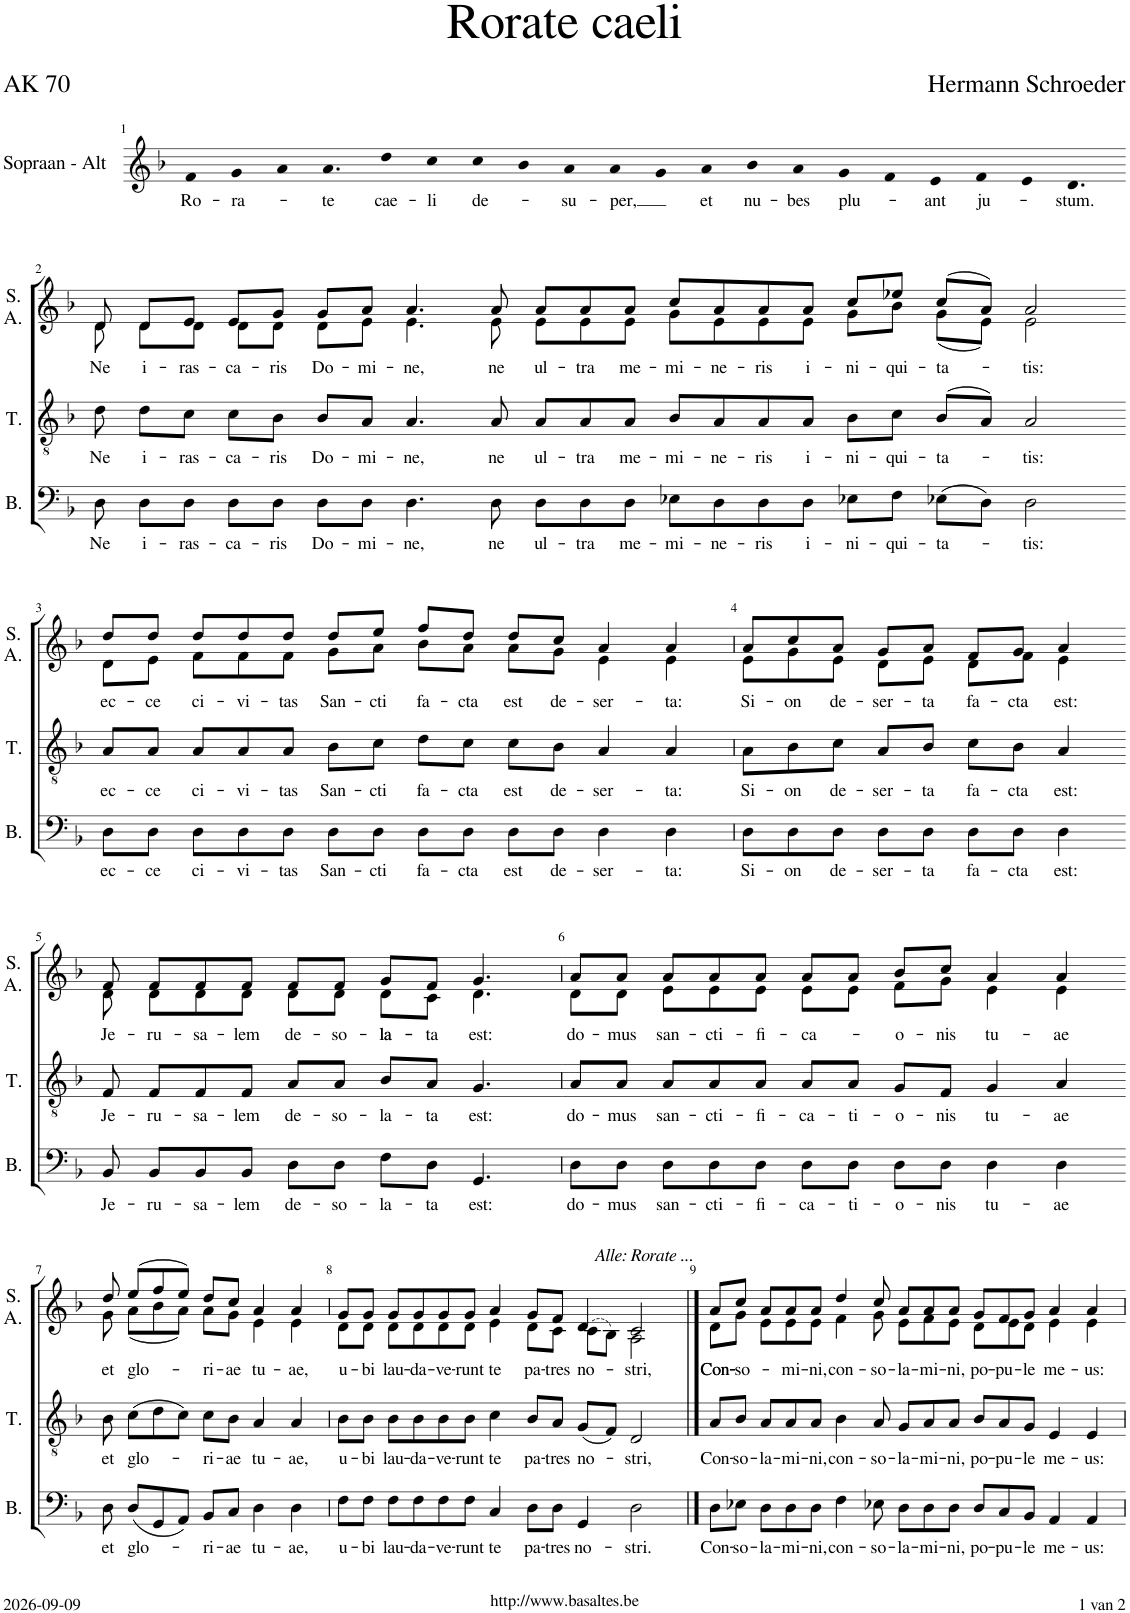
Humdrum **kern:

**kern	**text	**kern	**text	**kern	**text
*part3	*part3	*part2	*part2	*part1	*part1
*staff3	*staff3	*staff2	*staff2	*staff1	*staff1
*I"Bass	*	*I"Tenor	*	*I"Sopraan - Alt	*
*I'B.	*	*I'T.	*	*I'S.  A.	*
*stria5	*	*stria5	*	*	*
*clefF4	*	*clefGv2	*	*clefG2	*
*k[b-]	*	*k[b-]	*	*k[b-]	*
*M21/4	*	*M21/4	*	*M21/4	*
=1	=1	=1	=1	=1	=1
!	!	!	!	!	!LO:LY:b
4%21r	.	4%21r	.	4f	Ro-
!	!	!	!	!	!LO:LY:b
.	.	.	.	4g	-ra-
.	.	.	.	4a	.
!	!	!	!	!	!LO:LY:b
.	.	.	.	4.a	-te
!	!	!	!	!	!LO:LY:b
.	.	.	.	4dd	cae-
!	!	!	!	!	!LO:LY:b
.	.	.	.	4cc	-li
!	!	!	!	!	!LO:LY:b
.	.	.	.	4cc	de-
.	.	.	.	4b-	.
!	!	!	!	!	!LO:LY:b
.	.	.	.	4a	-su-
!	!	!	!	!	!LO:LY:b
.	.	.	.	4a	-per,
.	.	.	.	4g;<	.
!	!	!	!	!	!LO:LY:b
.	.	.	.	4a	et
!	!	!	!	!	!LO:LY:b
.	.	.	.	4b-	nu-
!	!	!	!	!	!LO:LY:b
.	.	.	.	4a	-bes
!	!	!	!	!	!LO:LY:b
.	.	.	.	4g	plu-
.	.	.	.	4f	.
!	!	!	!	!	!LO:LY:b
.	.	.	.	4e	-ant
!	!	!	!	!	!LO:LY:b
.	.	.	.	4f	ju-
.	.	.	.	4e	.
!	!	!	!	!	!LO:LY:b
.	.	.	.	4.d;<	-stum.
!!LO:LB:g=z
=2-	=2-	=2-	=2-	=2-	=2-
*M13/4	*	*M13/4	*	*M13/4	*
!	!LO:LY:b	!	!LO:LY:b	!	!LO:LY:b
*	*	*	*	*^	*
8D\	Ne	8d\	Ne	8d/	8d\	Ne
!	!LO:LY:b	!	!LO:LY:b	!	!	!LO:LY:b
8D\L	i-	8d\L	i-	8d/L	8d\L	i-
!	!LO:LY:b	!	!LO:LY:b	!	!	!LO:LY:b
8D\J	-ras-	8c\J	-ras-	8e/J	8d\J	-ras-
!	!LO:LY:b	!	!LO:LY:b	!	!	!LO:LY:b
8D\L	-ca-	8c\L	-ca-	8e/L	8d\L	-ca-
!	!LO:LY:b	!	!LO:LY:b	!	!	!LO:LY:b
8D\J	-ris	8B-\J	-ris	8g/J	8d\J	-ris
!	!LO:LY:b	!	!LO:LY:b	!	!	!LO:LY:b
8D\L	Do-	8B-/L	Do-	8g/L	8d\L	Do-
!	!LO:LY:b	!	!LO:LY:b	!	!	!LO:LY:b
8D\J	-mi-	8A/J	-mi-	8a/J	8e\J	-mi-
!	!LO:LY:b	!	!LO:LY:b	!	!	!LO:LY:b
4.D\	-ne,	4.A/	-ne,	4.a/	4.e\	-ne,
!	!LO:LY:b	!	!LO:LY:b	!	!	!LO:LY:b
8D\	ne	8A/	ne	8a/	8e\	ne
!	!LO:LY:b	!	!LO:LY:b	!	!	!LO:LY:b
8D\L	ul-	8A/L	ul-	8a/L	8e\L	ul-
!	!LO:LY:b	!	!LO:LY:b	!	!	!LO:LY:b
8D\	-tra	8A/	-tra	8a/	8e\	-tra
!	!LO:LY:b	!	!LO:LY:b	!	!	!LO:LY:b
8D\J	me-	8A/J	me-	8a/J	8e\J	me-
!	!LO:LY:b	!	!LO:LY:b	!	!	!LO:LY:b
8E-X\L	-mi-	8B-/L	-mi-	8cc/L	8g\L	-mi-
!	!LO:LY:b	!	!LO:LY:b	!	!	!LO:LY:b
8D\	-ne-	8A/	-ne-	8a/	8e\	-ne-
!	!LO:LY:b	!	!LO:LY:b	!	!	!LO:LY:b
8D\	-ris	8A/	-ris	8a/	8e\	-ris
!	!LO:LY:b	!	!LO:LY:b	!	!	!LO:LY:b
8D\J	i-	8A/J	i-	8a/J	8e\J	i-
!	!LO:LY:b	!	!LO:LY:b	!	!	!LO:LY:b
8E-X\L	-ni-	8B-\L	-ni-	8cc/L	8g\L	-ni-
!	!LO:LY:b	!	!LO:LY:b	!	!	!LO:LY:b
8F\J	-qui-	8c\J	-qui-	8ee-X/J	8b-\J	-qui-
!	!LO:LY:b	!	!LO:LY:b	!	!	!LO:LY:b
(>8E-X\L	-ta-	(>8B-/L	-ta-	(>8cc/L	(<8g\L	-ta-
8D\J)	.	8A/J)	.	8a/J)	8e\J)	.
!	!LO:LY:b	!	!LO:LY:b	!	!	!LO:LY:b
2D\	-tis:	2A/	-tis:	2a/	2e\	-tis:
!!LO:LB:g=z	!!
=3-	=3-	=3-	=3-	=3-	=3-	=3-
*M15/8	*	*M15/8	*	*M15/8	*	*
!	!LO:LY:b	!	!LO:LY:b	!	!	!LO:LY:b
8D\L	ec-	8A/L	ec-	8dd/L	8d\L	ec-
!	!LO:LY:b	!	!LO:LY:b	!	!	!LO:LY:b
8D\J	-ce	8A/J	-ce	8dd/J	8e\J	-ce
!	!LO:LY:b	!	!LO:LY:b	!	!	!LO:LY:b
8D\L	ci-	8A/L	ci-	8dd/L	8f\L	ci-
!	!LO:LY:b	!	!LO:LY:b	!	!	!LO:LY:b
8D\	-vi-	8A/	-vi-	8dd/	8f\	-vi-
!	!LO:LY:b	!	!LO:LY:b	!	!	!LO:LY:b
8D\J	-tas	8A/J	-tas	8dd/J	8f\J	-tas
!	!LO:LY:b	!	!LO:LY:b	!	!	!LO:LY:b
8D\L	San-	8B-\L	San-	8dd/L	8g\L	San-
!	!LO:LY:b	!	!LO:LY:b	!	!	!LO:LY:b
8D\J	-cti	8c\J	-cti	8ee/J	8a\J	-cti
!	!LO:LY:b	!	!LO:LY:b	!	!	!LO:LY:b
8D\L	fa-	8d\L	fa-	8ff/L	8b-\L	fa-
!	!LO:LY:b	!	!LO:LY:b	!	!	!LO:LY:b
8D\J	-cta	8c\J	-cta	8dd/J	8a\J	-cta
!	!LO:LY:b	!	!LO:LY:b	!	!	!LO:LY:b
8D\L	est	8c\L	est	8dd/L	8a\L	est
!	!LO:LY:b	!	!LO:LY:b	!	!	!LO:LY:b
8D\J	de-	8B-\J	de-	8cc/J	8g\J	de-
!	!LO:LY:b	!	!LO:LY:b	!	!	!LO:LY:b
4D\	-ser-	4A/	-ser-	4a/	4e\	-ser-
!	!LO:LY:b	!	!LO:LY:b	!	!	!LO:LY:b
4D\	-ta:	4A/	-ta:	4a/	4e\	-ta:
=4'	=4'	=4'	=4'	=4'	=4'	=4'
*M9/8	*	*M9/8	*	*M9/8	*	*
!	!LO:LY:b	!	!LO:LY:b	!	!	!LO:LY:b
8D\L	Si-	8A\L	Si-	8a/L	8e\L	Si-
!	!LO:LY:b	!	!LO:LY:b	!	!	!LO:LY:b
8D\	-on	8B-\	-on	8cc/	8g\	-on
!	!LO:LY:b	!	!LO:LY:b	!	!	!LO:LY:b
8D\J	de-	8c\J	de-	8a/J	8e\J	de-
!	!LO:LY:b	!	!LO:LY:b	!	!	!LO:LY:b
8D\L	-ser-	8A/L	-ser-	8g/L	8d\L	-ser-
!	!LO:LY:b	!	!LO:LY:b	!	!	!LO:LY:b
8D\J	-ta	8B-/J	-ta	8a/J	8e\J	-ta
!	!LO:LY:b	!	!LO:LY:b	!	!	!LO:LY:b
8D\L	fa-	8c\L	fa-	8f/L	8d\L	fa-
!	!LO:LY:b	!	!LO:LY:b	!	!	!LO:LY:b
8D\J	-cta	8B-\J	-cta	8g/J	8f\J	-cta
!	!LO:LY:b	!	!LO:LY:b	!	!	!LO:LY:b
4D\	est:	4A/	est:	4a/	4e\	est:
!!LO:LB:g=z	!!
=5-	=5-	=5-	=5-	=5-	=5-	=5-
*M11/8	*	*M11/8	*	*M11/8	*	*
!	!LO:LY:b	!	!LO:LY:b	!	!	!LO:LY:b
8BB-/	Je-	8F/	Je-	8f/	8d\	Je-
!	!LO:LY:b	!	!LO:LY:b	!	!	!LO:LY:b
8BB-/L	-ru-	8F/L	-ru-	8f/L	8d\L	-ru-
!	!LO:LY:b	!	!LO:LY:b	!	!	!LO:LY:b
8BB-/	-sa-	8F/	-sa-	8f/	8d\	-sa-
!	!LO:LY:b	!	!LO:LY:b	!	!	!LO:LY:b
8BB-/J	-lem	8F/J	-lem	8f/J	8d\J	-lem
!	!LO:LY:b	!	!LO:LY:b	!	!	!LO:LY:b
8D\L	de-	8A/L	de-	8f/L	8d\L	de-
!	!LO:LY:b	!	!LO:LY:b	!	!	!LO:LY:b
8D\J	-so-	8A/J	-so-	8f/J	8d\J	-so-
!	!LO:LY:b	!	!LO:LY:b	!	!	!LO:LY:b
8F\L	-la-	8B-/L	-la-	8g/L	8d\L	-la-
!	!LO:LY:b	!	!LO:LY:b	!	!	!LO:LY:b
8D\J	-ta	8A/J	-ta	8f/J	8c\J	-ta
!	!LO:LY:b	!	!LO:LY:b	!	!	!LO:LY:b
4.GG/	est:	4.G/	est:	4.g/	4.d\	est:
=6'	=6'	=6'	=6'	=6'	=6'	=6'
*M13/8	*	*M13/8	*	*M13/8	*	*
!	!LO:LY:b	!	!LO:LY:b	!	!	!LO:LY:b
8D\L	do-	8A/L	do-	8a/L	8d\L	do-
!	!LO:LY:b	!	!LO:LY:b	!	!	!LO:LY:b
8D\J	-mus	8A/J	-mus	8a/J	8d\J	-mus
!	!LO:LY:b	!	!LO:LY:b	!	!	!LO:LY:b
8D\L	san-	8A/L	san-	8a/L	8e\L	san-
!	!LO:LY:b	!	!LO:LY:b	!	!	!LO:LY:b
8D\	-cti-	8A/	-cti-	8a/	8e\	-cti-
!	!LO:LY:b	!	!LO:LY:b	!	!	!LO:LY:b
8D\J	-fi-	8A/J	-fi-	8a/J	8e\J	-fi-
!	!LO:LY:b	!	!LO:LY:b	!	!	!LO:LY:b
8D\L	-ca-	8A/L	-ca-	8a/L	8e\L	-ca-
!	!LO:LY:b	!	!LO:LY:b	!	!	!
8D\J	-ti-	8A/J	-ti-	8a/J	8e\J	.
!	!LO:LY:b	!	!LO:LY:b	!	!	!LO:LY:b
8D\L	-o-	8G/L	-o-	8b-/L	8f\L	-o-
!	!LO:LY:b	!	!LO:LY:b	!	!	!LO:LY:b
8D\J	-nis	8F/J	-nis	8cc/J	8g\J	-nis
!	!LO:LY:b	!	!LO:LY:b	!	!	!LO:LY:b
4D\	tu-	4G/	tu-	4a/	4e\	tu-
!	!LO:LY:b	!	!LO:LY:b	!	!	!LO:LY:b
4D\	-ae	4A/	-ae	4a/	4e\	-ae
!!LO:LB:g=z	!!
=7-	=7-	=7-	=7-	=7-	=7-	=7-
*M10/8	*	*M10/8	*	*M10/8	*	*
!	!LO:LY:b	!	!LO:LY:b	!	!	!LO:LY:b
8D\	et	8B-\	et	8dd/	8g\	et
!	!LO:LY:b	!	!LO:LY:b	!	!	!LO:LY:b
(<8D/L	glo-	(>8c\L	glo-	(8ee/L	(8a\L	glo-
8GG/	.	8d\	.	8ff/	8b-\	.
8AA/J)	.	8c\J)	.	8ee/J)	8a\J)	.
!	!LO:LY:b	!	!LO:LY:b	!	!	!LO:LY:b
8BB-/L	-ri-	8c\L	-ri-	8dd/L	8a\L	-ri-
!	!LO:LY:b	!	!LO:LY:b	!	!	!LO:LY:b
8C/J	-ae	8B-\J	-ae	8cc/J	8g\J	-ae
!	!LO:LY:b	!	!LO:LY:b	!	!	!LO:LY:b
4D\	tu-	4A/	tu-	4a/	4e\	tu-
!	!LO:LY:b	!	!LO:LY:b	!	!	!LO:LY:b
4D\	-ae,	4A/	-ae,	4a/	4e\	-ae,
=8'	=8'	=8'	=8'	=8'	=8'	=8'
*M16/8	*	*M16/8	*	*M16/8	*	*
!	!LO:LY:b	!	!LO:LY:b	!	!	!LO:LY:b
8F\L	u-	8B-\L	u-	8g/L	8d\L	u-
!	!LO:LY:b	!	!LO:LY:b	!	!	!LO:LY:b
8F\J	-bi	8B-\J	-bi	8g/J	8d\J	-bi
!	!LO:LY:b	!	!LO:LY:b	!	!	!LO:LY:b
8F\L	lau-	8B-\L	lau-	8g/L	8d\L	lau-
!	!LO:LY:b	!	!LO:LY:b	!	!	!LO:LY:b
8F\	-da-	8B-\	-da-	8g/	8d\	-da-
!	!LO:LY:b	!	!LO:LY:b	!	!	!LO:LY:b
8F\	-ve-	8B-\	-ve-	8g/	8d\	-ve-
!	!LO:LY:b	!	!LO:LY:b	!	!	!LO:LY:b
8F\J	-runt	8B-\J	-runt	8g/J	8d\J	-runt
!	!LO:LY:b	!	!LO:LY:b	!	!	!LO:LY:b
4C/	te	4c\	te	4a/	4e\	te
!	!LO:LY:b	!	!LO:LY:b	!	!	!LO:LY:b
8D\L	pa-	8B-/L	pa-	8g/L	8d\L	pa-
!	!LO:LY:b	!	!LO:LY:b	!	!	!LO:LY:b
8D\J	-tres	8A/J	-tres	8f/J	8c\J	-tres
!	!LO:LY:b	!	!LO:LY:b	!	!	!LO:LY:b
4GG/	no-	(<8G/L	no-	4d/	(>8c\L	no-
.	.	8F/J)	.	.	8B-\J)	.
!	!	!	!	!LO:TX:a:i:t=Alle&colon; Rorate ...	!	!
!	!LO:LY:b	!	!LO:LY:b	!	!	!LO:LY:b
2D\	-stri.	2D/	-stri,	2c/	2A\	-stri,
==9	==9	==9	==9	==9	==9	==9
*M18/8	*	*M18/8	*	*M18/8	*	*
!	!LO:LY:b	!	!LO:LY:b	!	!	!LO:LY:b
8D\L	Con-	8A/L	Con-	8a/L	8d\L	Con-
!	!LO:LY:b	!	!LO:LY:b	!	!	!LO:LY:b
8E-X\J	-so-	8B-/J	-so-	8cc/J	8g\J	-so-
!	!LO:LY:b	!	!LO:LY:b	!	!	!
8D\L	-la-	8A/L	-la-	8a/L	8e\L	.
!	!LO:LY:b	!	!LO:LY:b	!	!	!LO:LY:b
8D\	-mi-	8A/	-mi-	8a/	8e\	-mi-
!	!LO:LY:b	!	!LO:LY:b	!	!	!LO:LY:b
8D\J	-ni,	8A/J	-ni,	8a/J	8e\J	-ni,
!	!LO:LY:b	!	!LO:LY:b	!	!	!LO:LY:b
4F\	con-	4B-\	con-	4dd/	4f\	con-
!	!LO:LY:b	!	!LO:LY:b	!	!	!LO:LY:b
8E-X\	-so-	8A/	-so-	8cc/	8g\	-so-
!	!LO:LY:b	!	!LO:LY:b	!	!	!LO:LY:b
8D\L	-la-	8G/L	-la-	8a/L	8e\L	-la-
!	!LO:LY:b	!	!LO:LY:b	!	!	!LO:LY:b
8D\	-mi-	8A/	-mi-	8a/	8f\	-mi-
!	!LO:LY:b	!	!LO:LY:b	!	!	!LO:LY:b
8D\J	-ni,	8A/J	-ni,	8a/J	8e\J	-ni,
!	!LO:LY:b	!	!LO:LY:b	!	!	!LO:LY:b
8D/L	po-	8B-/L	po-	8g/L	8d\L	po-
!	!LO:LY:b	!	!LO:LY:b	!	!	!LO:LY:b
8C/	-pu-	8A/	-pu-	8f/	8e\	-pu-
!	!LO:LY:b	!	!LO:LY:b	!	!	!LO:LY:b
8BB-/J	-le	8G/J	-le	8g/J	8d\J	-le
!	!LO:LY:b	!	!LO:LY:b	!	!	!LO:LY:b
4AA/	me-	4E/	me-	4a/	4e\	me-
!	!LO:LY:b	!	!LO:LY:b	!	!	!LO:LY:b
4AA/	-us:	4E/	-us:	4a/	4e\	-us:
*	*	*	*	*v	*v	*
='	='	='	='	='	='
*-	*-	*-	*-	*-	*-
